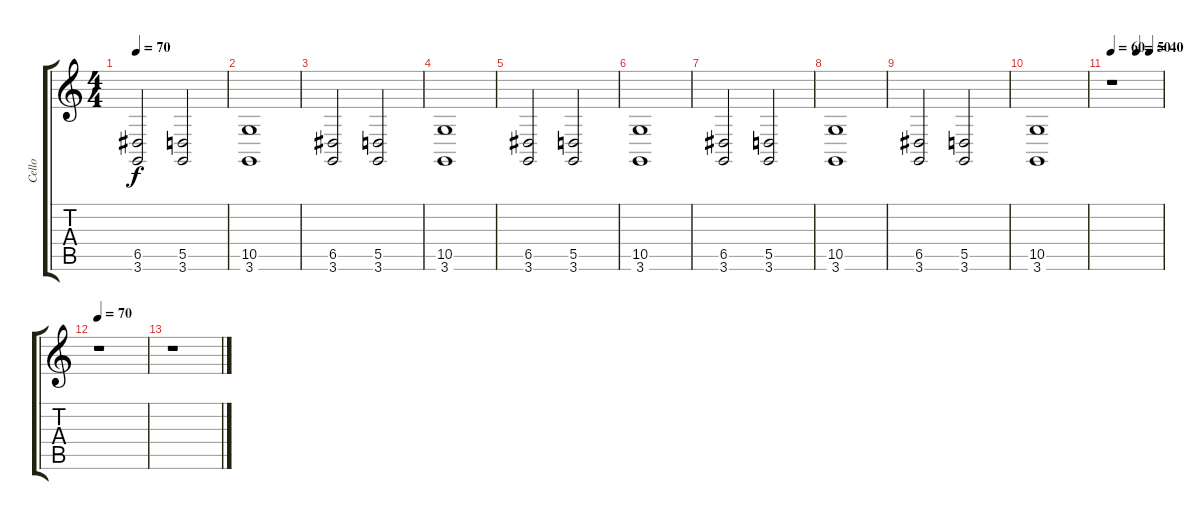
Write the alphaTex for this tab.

\track ("Cello" "Cello") {instrument stringensemble2}
\staff {score tabs}
\tuning (E4 B3 G3 D3 A2 E2) {hide}
\ts (4 4)
\tempo 70
\clef g2
\ks c
(6.5 3.6).2{dy f} (5.5 3.6).2 |
(10.5 3.6).1 |
(6.5 3.6).2 (5.5 3.6).2 |
(10.5 3.6).1 |
(6.5 3.6).2 (5.5 3.6).2 |
(10.5 3.6).1 |
(6.5 3.6).2 (5.5 3.6).2 |
(10.5 3.6).1 |
(6.5 3.6).2 (5.5 3.6).2 |
(10.5 3.6).1{volume 0} |
\tempo 60
\tempo (50 0.5)
\tempo (40 0.75)
r.1 |
\tempo 70
r.1 |
r.1
